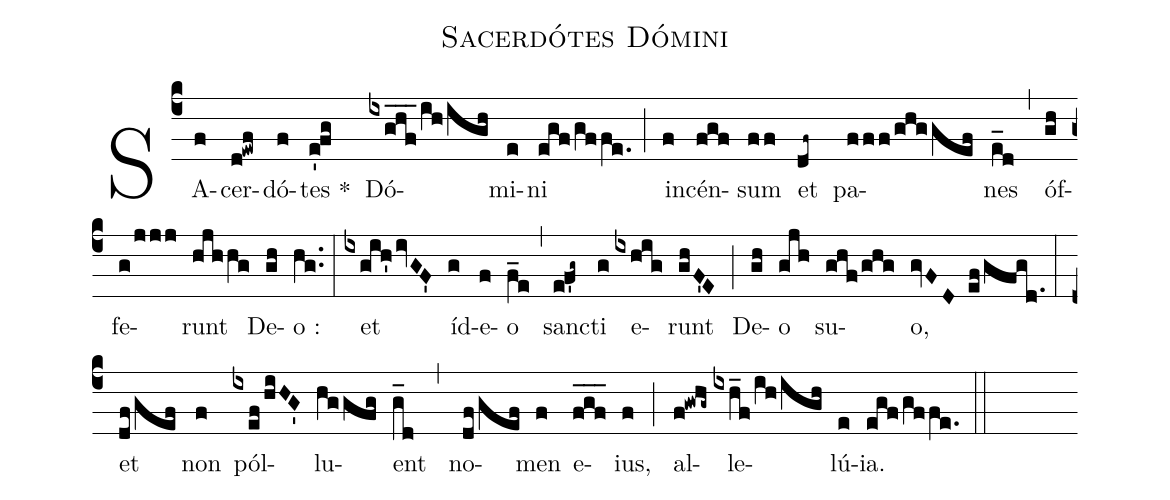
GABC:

name:Sacerdótes Dómini;
%%
(c4) SA(f)cer(d!ewf)dó(f)tes *(e'!fg) Dó(ixghf___!/ih!/igh)mi(e)ni (egf!/gffe.) (;)
in(f)cén(fgf)sum(ff) et(df~) pa(fff!/ghggef)nes (e_d) (,)
óf(gh)fe(g!/jjj)runt(hjhhg) De(gh)o : (hg..) (:)
et(ixgih'ivGF') íd(g)e(f)o (f_e) (,)
san(e!f'g~)cti(g) e(ixhig)runt (ghF'E) (;)
De(gh)o(gjh) su(ghf!/ghg)o,(gvFD! ef!/gfgd.) (:)
et(df!/gef) non(f) pól(ixef!/hiHG')lu(hggfg)ent (g_d) (,)
no(df!/gef)men(f) e(fgf___)ius, (f) (;)
al(f!gwhg~)le(ixh_f!/ih!/igh)lú(e)ia.(egf!/gffe.) (::)
